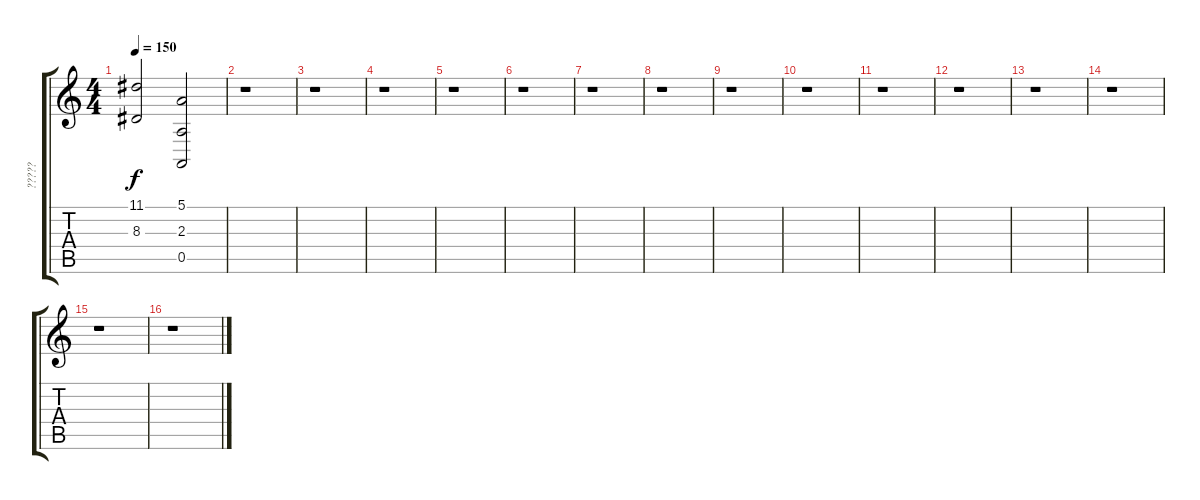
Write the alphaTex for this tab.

\track ("?????" "?????") {instrument brasssection}
\staff {score tabs}
\tuning (E4 B3 G3 D3 A2 E2) {hide}
\ts (4 4)
\tempo 150
\clef g2
\ks c
(11.1 8.3).2{dy f} (5.1 2.3 0.5).2 |
r.1 |
r.1 |
r.1 |
r.1 |
r.1 |
r.1 |
r.1 |
r.1 |
r.1 |
r.1 |
r.1 |
r.1 |
r.1 |
r.1 |
r.1
